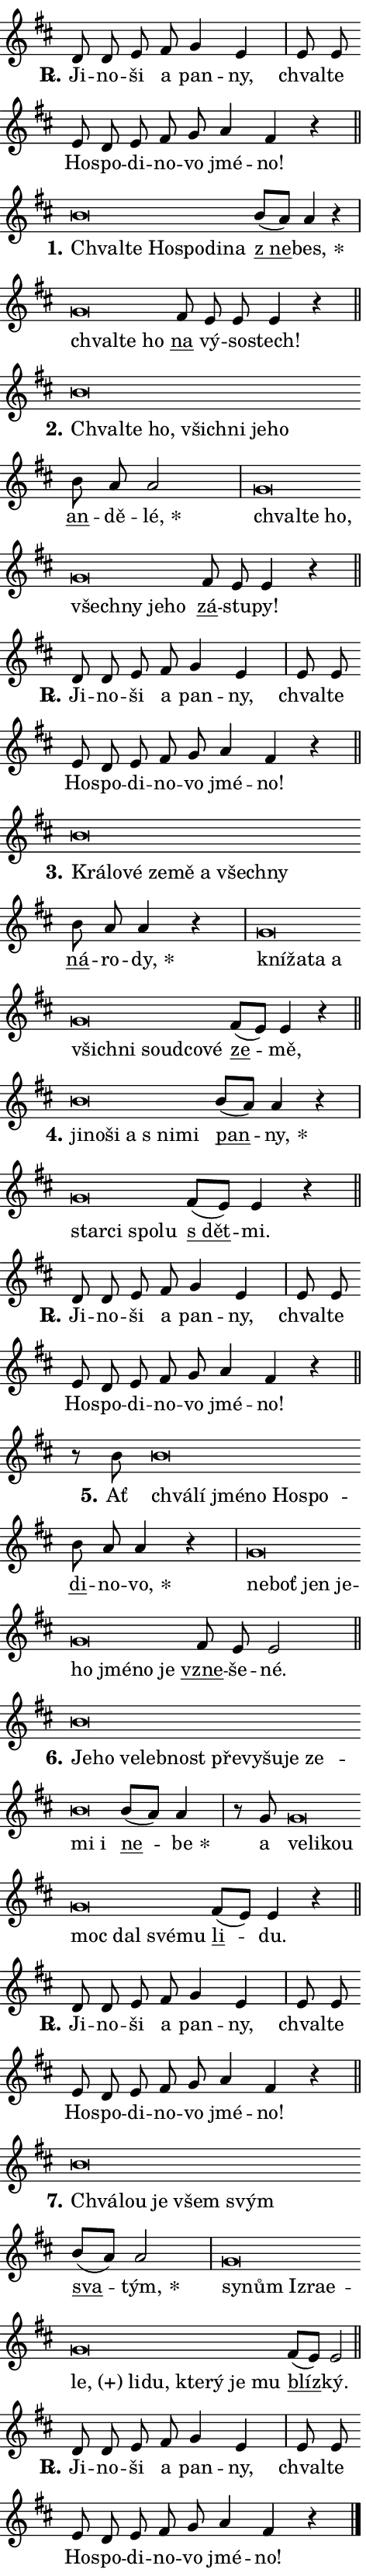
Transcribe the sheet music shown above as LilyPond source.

\version "2.24.0"
\header { tagline = "" }
\paper {
  indent = 0\cm
  top-margin = 0\cm
  right-margin = 0.13\cm % to fit lyric hyphens
  bottom-margin = 0\cm
  left-margin = 0\cm
  paper-width = 8\cm
  page-breaking = #ly:one-page-breaking
  system-system-spacing.basic-distance = #11
  score-system-spacing.basic-distance = #11
  ragged-last = ##f
}


%% Author: Thomas Morley
%% https://lists.gnu.org/archive/html/lilypond-user/2020-05/msg00002.html
#(define (line-position grob)
"Returns position of @var[grob} in current system:
   @code{'start}, if at first time-step
   @code{'end}, if at last time-step
   @code{'middle} otherwise
"
  (let* ((col (ly:item-get-column grob))
         (ln (ly:grob-object col 'left-neighbor))
         (rn (ly:grob-object col 'right-neighbor))
         (col-to-check-left (if (ly:grob? ln) ln col))
         (col-to-check-right (if (ly:grob? rn) rn col))
         (break-dir-left
           (and
             (ly:grob-property col-to-check-left 'non-musical #f)
             (ly:item-break-dir col-to-check-left)))
         (break-dir-right
           (and
             (ly:grob-property col-to-check-right 'non-musical #f)
             (ly:item-break-dir col-to-check-right))))
        (cond ((eqv? 1 break-dir-left) 'start)
              ((eqv? -1 break-dir-right) 'end)
              (else 'middle))))

#(define (tranparent-at-line-position vctor)
  (lambda (grob)
  "Relying on @code{line-position} select the relevant enry from @var{vctor}.
Used to determine transparency,"
    (case (line-position grob)
      ((end) (not (vector-ref vctor 0)))
      ((middle) (not (vector-ref vctor 1)))
      ((start) (not (vector-ref vctor 2))))))

noteHeadBreakVisibility =
#(define-music-function (break-visibility)(vector?)
"Makes @code{NoteHead}s transparent relying on @var{break-visibility}"
#{
  \override NoteHead.transparent =
    #(tranparent-at-line-position break-visibility)
#})

#(define delete-ledgers-for-transparent-note-heads
  (lambda (grob)
    "Reads whether a @code{NoteHead} is transparent.
If so this @code{NoteHead} is removed from @code{'note-heads} from
@var{grob}, which is supposed to be @code{LedgerLineSpanner}.
As a result ledgers are not printed for this @code{NoteHead}"
    (let* ((nhds-array (ly:grob-object grob 'note-heads))
           (nhds-list
             (if (ly:grob-array? nhds-array)
                 (ly:grob-array->list nhds-array)
                 '()))
           ;; Relies on the transparent-property being done before
           ;; Staff.LedgerLineSpanner.after-line-breaking is executed.
           ;; This is fragile ...
           (to-keep
             (remove
               (lambda (nhd)
                 (ly:grob-property nhd 'transparent #f))
               nhds-list)))
      ;; TODO find a better method to iterate over grob-arrays, similiar
      ;; to filter/remove etc for lists
      ;; For now rebuilt from scratch
      (set! (ly:grob-object grob 'note-heads)  '())
      (for-each
        (lambda (nhd)
          (ly:pointer-group-interface::add-grob grob 'note-heads nhd))
        to-keep))))

squashNotes = {
  \override NoteHead.X-extent = #'(-0.2 . 0.2)
  \override NoteHead.Y-extent = #'(-0.75 . 0)
  \override NoteHead.stencil =
    #(lambda (grob)
       (let ((pos (ly:grob-property grob 'staff-position)))
         (begin
           (if (< pos -7) (display "ERROR: Lower brevis then expected\n") (display ""))
           (if (<= pos -6) ly:text-interface::print ly:note-head::print))))
}
unSquashNotes = {
  \revert NoteHead.X-extent
  \revert NoteHead.Y-extent
  \revert NoteHead.stencil
}

hideNotes = \noteHeadBreakVisibility #begin-of-line-visible
unHideNotes = \noteHeadBreakVisibility #all-visible

% work-around for resetting accidentals
% https://lilypond.org/doc/v2.23/Documentation/notation/displaying-rhythms#unmetered-music
cadenzaMeasure = {
  \cadenzaOff
  \partial 1024 s1024
  \cadenzaOn
}

#(define-markup-command (accent layout props text) (markup?)
  "Underline accented syllable"
  (interpret-markup layout props
    #{\markup \override #'(offset . 4.3) \underline { #text }#}))

responsum = \markup \concat {
  "R" \hspace #-1.05 \path #0.1 #'((moveto 0 0.07) (lineto 0.9 0.8)) \hspace #0.05 "."
}

spaceSize = #0.6828661417322834 % exact space size for TeX Gyre Schola

\layout {
  \context {
    \Staff
    \remove "Time_signature_engraver"
    \override LedgerLineSpanner.after-line-breaking = #delete-ledgers-for-transparent-note-heads
  }
  \context {
    \Lyrics {
      \override LyricSpace.minimum-distance = \spaceSize
      \override LyricText.font-name = #"TeX Gyre Schola"
      \override LyricText.font-size = 1
      \override StanzaNumber.font-name = #"TeX Gyre Schola Bold"
      \override StanzaNumber.font-size = 1
    }
  }
  \context {
    \Score 
    \override NoteHead.text =
      #(lambda (grob) 
        (let ((pos (ly:grob-property grob 'staff-position)))
          #{\markup {
            \combine
              \halign #-0.55 \raise #(if (= pos -6) 0 0.5) \override #'(thickness . 2) \draw-line #'(3.2 . 0)
              \musicglyph "noteheads.sM1"
          }#}))
  }
}

% magnetic-lyrics.ily
%
%   written by
%     Jean Abou Samra <jean@abou-samra.fr>
%     Werner Lemberg <wl@gnu.org>
%
%   adapted by
%     Jiri Hon <jiri.hon@gmail.com>
%
% Version 2022-Apr-15

% https://www.mail-archive.com/lilypond-user@gnu.org/msg149350.html

#(define (Left_hyphen_pointer_engraver context)
   "Collect syllable-hyphen-syllable occurrences in lyrics and store
them in properties.  This engraver only looks to the left.  For
example, if the lyrics input is @code{foo -- bar}, it does the
following.

@itemize @bullet
@item
Set the @code{text} property of the @code{LyricHyphen} grob between
@q{foo} and @q{bar} to @code{foo}.

@item
Set the @code{left-hyphen} property of the @code{LyricText} grob with
text @q{foo} to the @code{LyricHyphen} grob between @q{foo} and
@q{bar}.
@end itemize

Use this auxiliary engraver in combination with the
@code{lyric-@/text::@/apply-@/magnetic-@/offset!} hook."
   (let ((hyphen #f)
         (text #f))
     (make-engraver
      (acknowledgers
       ((lyric-syllable-interface engraver grob source-engraver)
        (set! text grob)))
      (end-acknowledgers
       ((lyric-hyphen-interface engraver grob source-engraver)
        ;(when (not (grob::has-interface grob 'lyric-space-interface))
          (set! hyphen grob)));)
      ((stop-translation-timestep engraver)
       (when (and text hyphen)
         (ly:grob-set-object! text 'left-hyphen hyphen))
       (set! text #f)
       (set! hyphen #f)))))

#(define (lyric-text::apply-magnetic-offset! grob)
   "If the space between two syllables is less than the value in
property @code{LyricText@/.details@/.squash-threshold}, move the right
syllable to the left so that it gets concatenated with the left
syllable.

Use this function as a hook for
@code{LyricText@/.after-@/line-@/breaking} if the
@code{Left_@/hyphen_@/pointer_@/engraver} is active."
   (let ((hyphen (ly:grob-object grob 'left-hyphen #f)))
     (when hyphen
       (let ((left-text (ly:spanner-bound hyphen LEFT)))
         (when (grob::has-interface left-text 'lyric-syllable-interface)
           (let* ((common (ly:grob-common-refpoint grob left-text X))
                  (this-x-ext (ly:grob-extent grob common X))
                  (left-x-ext
                   (begin
                     ;; Trigger magnetism for left-text.
                     (ly:grob-property left-text 'after-line-breaking)
                     (ly:grob-extent left-text common X)))
                  ;; `delta` is the gap width between two syllables.
                  (delta (- (interval-start this-x-ext)
                            (interval-end left-x-ext)))
                  (details (ly:grob-property grob 'details))
                  (threshold (assoc-get 'squash-threshold details 0.2)))
             (when (< delta threshold)
               (let* (;; We have to manipulate the input text so that
                      ;; ligatures crossing syllable boundaries are not
                      ;; disabled.  For languages based on the Latin
                      ;; script this is essentially a beautification.
                      ;; However, for non-Western scripts it can be a
                      ;; necessity.
                      (lt (ly:grob-property left-text 'text))
                      (rt (ly:grob-property grob 'text))
                      (is-space (grob::has-interface hyphen 'lyric-space-interface))
                      (space (if is-space " " ""))
                      (extra-delta (if is-space spaceSize 0))
                      ;; Append new syllable.
                      (ltrt-space (if (and (string? lt) (string? rt))
                                (string-append lt space rt)
                                (make-concat-markup (list lt space rt))))
                      ;; Right-align `ltrt` to the right side.
                      (ltrt-space-markup (grob-interpret-markup
                               grob
                               (make-translate-markup
                                (cons (interval-length this-x-ext) 0)
                                (make-right-align-markup ltrt-space)))))
                 (begin
                   ;; Don't print `left-text`.
                   (ly:grob-set-property! left-text 'stencil #f)
                   ;; Set text and stencil (which holds all collected
                   ;; syllables so far) and shift it to the left.
                   (ly:grob-set-property! grob 'text ltrt-space)
                   (ly:grob-set-property! grob 'stencil ltrt-space-markup)
                   (ly:grob-translate-axis! grob (- (- delta extra-delta)) X))))))))))


#(define (lyric-hyphen::displace-bounds-first grob)
   ;; Make very sure this callback isn't triggered too early.
   (let ((left (ly:spanner-bound grob LEFT))
         (right (ly:spanner-bound grob RIGHT)))
     (ly:grob-property left 'after-line-breaking)
     (ly:grob-property right 'after-line-breaking)
     (ly:lyric-hyphen::print grob)))

squashThreshold = #0.4

\layout {
  \context {
    \Lyrics
    \consists #Left_hyphen_pointer_engraver
    \override LyricText.after-line-breaking =
      #lyric-text::apply-magnetic-offset!
    \override LyricHyphen.stencil = #lyric-hyphen::displace-bounds-first
    \override LyricText.details.squash-threshold = \squashThreshold
    \override LyricHyphen.minimum-distance = 0
    \override LyricHyphen.minimum-length = \squashThreshold
  }
}

squashText = \override LyricText.details.squash-threshold = 9999
unSquashText = \override LyricText.details.squash-threshold = \squashThreshold

leftText = \override LyricText.self-alignment-X = #LEFT
unLeftText = \revert LyricText.self-alignment-X

starOffset = #(lambda (grob) 
                (let ((x_offset (ly:self-alignment-interface::aligned-on-x-parent grob)))
                  (if (= x_offset 0) 0 (+ x_offset 1.2))))

star = #(define-music-function (syllable)(string?)
"Append star separator at the end of a syllable"
#{
  \once \override LyricText.X-offset = #starOffset
  \lyricmode { \markup {
    #syllable
    \override #'((font-name . "TeX Gyre Schola Bold")) \hspace #0.2 \lower #0.65 \larger "*"
  } }
#})

starAccent = #(define-music-function (syllable)(string?)
"Append star separator at the end of a syllable and make accent"
#{
  \once \override LyricText.X-offset = #starOffset
  \lyricmode { \markup {
    \accent #syllable
    \override #'((font-name . "TeX Gyre Schola Bold")) \hspace #0.2 \lower #0.65 \larger "*"
  } }
#})

breath = #(define-music-function (syllable)(string?)
"Append breathing indicator at the end of a syllable"
#{
  \lyricmode { \markup { #syllable "+" } }
#})

optionalBreath = #(define-music-function (syllable)(string?)
"Append optional breathing indicator at the end of a syllable"
#{
  \lyricmode { \markup { #syllable "(+)" } }
#})


\score {
    <<
        \new Voice = "melody" { \cadenzaOn \key d \major \relative { d'8 d e fis g4 e \cadenzaMeasure \bar "|" e8 e \bar "" e d e \bar "" fis g a4 fis r \cadenzaMeasure \bar "||" \break } }
        \new Lyrics \lyricsto "melody" { \lyricmode { \set stanza = \responsum
Ji -- no -- ši a pan -- ny, chval -- te Ho -- spo -- di -- no -- vo jmé -- no! } }
    >>
    \layout {}
}

\score {
    <<
        \new Voice = "melody" { \cadenzaOn \key d \major \relative { \squashNotes b'\breve*1/16 \hideNotes \breve*1/16 \bar "" \breve*1/16 \bar "" \breve*1/16 \bar "" \breve*1/16 \breve*1/16 \bar "" \unHideNotes \unSquashNotes \bar "" b8[( a)] a4 r \cadenzaMeasure \bar "|" \squashNotes g\breve*1/16 \hideNotes \breve*1/16 \breve*1/16 \bar "" \unHideNotes \unSquashNotes \bar "" fis8 e e e4 r \cadenzaMeasure \bar "||" \break } }
        \new Lyrics \lyricsto "melody" { \lyricmode { \set stanza = "1."
\leftText Chval -- \squashText te Ho -- spo -- di -- na \unLeftText \unSquashText \markup \accent "z ne" -- \star bes, \leftText chval -- \squashText te ho \unLeftText \unSquashText \markup \accent na vý -- so -- stech! } }
    >>
    \layout {}
}

\score {
    <<
        \new Voice = "melody" { \cadenzaOn \key d \major \relative { \squashNotes b'\breve*1/16 \hideNotes \breve*1/16 \bar "" \breve*1/16 \bar "" \breve*1/16 \bar "" \breve*1/16 \bar "" \breve*1/16 \breve*1/16 \bar "" \unHideNotes \unSquashNotes \bar "" b8 a a2 \cadenzaMeasure \bar "|" \squashNotes g\breve*1/16 \hideNotes \breve*1/16 \bar "" \breve*1/16 \bar "" \breve*1/16 \bar "" \breve*1/16 \bar "" \breve*1/16 \breve*1/16 \bar "" \unHideNotes \unSquashNotes \bar "" fis8 e e4 r \cadenzaMeasure \bar "||" \break } }
        \new Lyrics \lyricsto "melody" { \lyricmode { \set stanza = "2."
\leftText Chval -- \squashText te ho, všich -- ni je -- ho \unLeftText \unSquashText \markup \accent an -- dě -- \star lé, \leftText chval -- \squashText te ho, všech -- ny je -- ho \unLeftText \unSquashText \markup \accent zá -- stu -- py! } }
    >>
    \layout {}
}

\score {
    <<
        \new Voice = "melody" { \cadenzaOn \key d \major \relative { d'8 d e fis g4 e \cadenzaMeasure \bar "|" e8 e \bar "" e d e \bar "" fis g a4 fis r \cadenzaMeasure \bar "||" \break } }
        \new Lyrics \lyricsto "melody" { \lyricmode { \set stanza = \responsum
Ji -- no -- ši a pan -- ny, chval -- te Ho -- spo -- di -- no -- vo jmé -- no! } }
    >>
    \layout {}
}

\score {
    <<
        \new Voice = "melody" { \cadenzaOn \key d \major \relative { \squashNotes b'\breve*1/16 \hideNotes \breve*1/16 \bar "" \breve*1/16 \bar "" \breve*1/16 \bar "" \breve*1/16 \bar "" \breve*1/16 \bar "" \breve*1/16 \breve*1/16 \bar "" \unHideNotes \unSquashNotes \bar "" b8 a a4 r \cadenzaMeasure \bar "|" \squashNotes g\breve*1/16 \hideNotes \breve*1/16 \bar "" \breve*1/16 \bar "" \breve*1/16 \bar "" \breve*1/16 \bar "" \breve*1/16 \bar "" \breve*1/16 \bar "" \breve*1/16 \breve*1/16 \bar "" \unHideNotes \unSquashNotes \bar "" fis8[( e)] e4 r \cadenzaMeasure \bar "||" \break } }
        \new Lyrics \lyricsto "melody" { \lyricmode { \set stanza = "3."
\leftText Krá -- \squashText lo -- vé ze -- mě a všech -- ny \unLeftText \unSquashText \markup \accent ná -- ro -- \star dy, \leftText kní -- \squashText ža -- ta a všich -- ni soud -- co -- vé \unLeftText \unSquashText \markup \accent ze -- mě, } }
    >>
    \layout {}
}

\score {
    <<
        \new Voice = "melody" { \cadenzaOn \key d \major \relative { \squashNotes b'\breve*1/16 \hideNotes \breve*1/16 \bar "" \breve*1/16 \bar "" \breve*1/16 \bar "" \breve*1/16 \breve*1/16 \bar "" \unHideNotes \unSquashNotes \bar "" b8[( a)] a4 r \cadenzaMeasure \bar "|" \squashNotes g\breve*1/16 \hideNotes \breve*1/16 \bar "" \breve*1/16 \breve*1/16 \bar "" \unHideNotes \unSquashNotes \bar "" fis8[( e)] e4 r \cadenzaMeasure \bar "||" \break } }
        \new Lyrics \lyricsto "melody" { \lyricmode { \set stanza = "4."
\leftText ji -- \squashText no -- ši a "s ni" -- mi \unLeftText \unSquashText \markup \accent pan -- \star ny, \leftText star -- \squashText ci spo -- lu \unLeftText \unSquashText \markup \accent "s dět" -- mi. } }
    >>
    \layout {}
}

\score {
    <<
        \new Voice = "melody" { \cadenzaOn \key d \major \relative { d'8 d e fis g4 e \cadenzaMeasure \bar "|" e8 e \bar "" e d e \bar "" fis g a4 fis r \cadenzaMeasure \bar "||" \break } }
        \new Lyrics \lyricsto "melody" { \lyricmode { \set stanza = \responsum
Ji -- no -- ši a pan -- ny, chval -- te Ho -- spo -- di -- no -- vo jmé -- no! } }
    >>
    \layout {}
}

\score {
    <<
        \new Voice = "melody" { \cadenzaOn \key d \major \relative { r8 b'8 \squashNotes b\breve*1/16 \hideNotes \breve*1/16 \bar "" \breve*1/16 \bar "" \breve*1/16 \bar "" \breve*1/16 \breve*1/16 \bar "" \unHideNotes \unSquashNotes \bar "" b8 a a4 r \cadenzaMeasure \bar "|" \squashNotes g\breve*1/16 \hideNotes \breve*1/16 \bar "" \breve*1/16 \bar "" \breve*1/16 \bar "" \breve*1/16 \bar "" \breve*1/16 \bar "" \breve*1/16 \breve*1/16 \bar "" \unHideNotes \unSquashNotes \bar "" fis8 e e2 \cadenzaMeasure \bar "||" \break } }
        \new Lyrics \lyricsto "melody" { \lyricmode { \set stanza = "5."
Ať \leftText chvá -- \squashText lí jmé -- no Ho -- spo -- \unLeftText \unSquashText \markup \accent di -- no -- \star vo, \leftText ne -- \squashText boť jen je -- ho jmé -- no je \unLeftText \unSquashText \markup \accent vzne -- še -- né. } }
    >>
    \layout {}
}

\score {
    <<
        \new Voice = "melody" { \cadenzaOn \key d \major \relative { \squashNotes b'\breve*1/16 \hideNotes \breve*1/16 \bar "" \breve*1/16 \bar "" \breve*1/16 \bar "" \breve*1/16 \bar "" \breve*1/16 \bar "" \breve*1/16 \bar "" \breve*1/16 \bar "" \breve*1/16 \bar "" \breve*1/16 \bar "" \breve*1/16 \breve*1/16 \bar "" \unHideNotes \unSquashNotes \bar "" b8[( a)] a4 \cadenzaMeasure \bar "|" r8 g8 \squashNotes g\breve*1/16 \hideNotes \breve*1/16 \bar "" \breve*1/16 \bar "" \breve*1/16 \bar "" \breve*1/16 \bar "" \breve*1/16 \breve*1/16 \bar "" \unHideNotes \unSquashNotes \bar "" fis8[( e)] e4 r \cadenzaMeasure \bar "||" \break } }
        \new Lyrics \lyricsto "melody" { \lyricmode { \set stanza = "6."
\leftText Je -- \squashText ho ve -- leb -- nost pře -- vy -- šu -- je ze -- mi i \unLeftText \unSquashText \markup \accent ne -- \star be a \leftText ve -- \squashText li -- kou moc dal své -- mu \unLeftText \unSquashText \markup \accent li -- du. } }
    >>
    \layout {}
}

\score {
    <<
        \new Voice = "melody" { \cadenzaOn \key d \major \relative { d'8 d e fis g4 e \cadenzaMeasure \bar "|" e8 e \bar "" e d e \bar "" fis g a4 fis r \cadenzaMeasure \bar "||" \break } }
        \new Lyrics \lyricsto "melody" { \lyricmode { \set stanza = \responsum
Ji -- no -- ši a pan -- ny, chval -- te Ho -- spo -- di -- no -- vo jmé -- no! } }
    >>
    \layout {}
}

\score {
    <<
        \new Voice = "melody" { \cadenzaOn \key d \major \relative { \squashNotes b'\breve*1/16 \hideNotes \breve*1/16 \bar "" \breve*1/16 \bar "" \breve*1/16 \breve*1/16 \bar "" \unHideNotes \unSquashNotes \bar "" b8[( a)] a2 \cadenzaMeasure \bar "|" \squashNotes g\breve*1/16 \hideNotes \breve*1/16 \bar "" \breve*1/16 \bar "" \breve*1/16 \bar "" \breve*1/16 \bar "" \breve*1/16 \bar "" \breve*1/16 \bar "" \breve*1/16 \bar "" \breve*1/16 \bar "" \breve*1/16 \bar "" \breve*1/16 \breve*1/16 \bar "" \unHideNotes \unSquashNotes \bar "" fis8[( e)] e2 \cadenzaMeasure \bar "||" \break } }
        \new Lyrics \lyricsto "melody" { \lyricmode { \set stanza = "7."
\leftText Chvá -- \squashText lou je všem svým \unLeftText \unSquashText \markup \accent sva -- \star tým, \leftText sy -- \squashText nům Iz -- ra -- e -- \optionalBreath le, li -- du, kte -- rý je mu \unLeftText \unSquashText \markup \accent blíz -- ký. } }
    >>
    \layout {}
}

\score {
    <<
        \new Voice = "melody" { \cadenzaOn \key d \major \relative { d'8 d e fis g4 e \cadenzaMeasure \bar "|" e8 e \bar "" e d e \bar "" fis g a4 fis r \cadenzaMeasure \bar "||" \break } \bar "|." }
        \new Lyrics \lyricsto "melody" { \lyricmode { \set stanza = \responsum
Ji -- no -- ši a pan -- ny, chval -- te Ho -- spo -- di -- no -- vo jmé -- no! } }
    >>
    \layout {}
}
